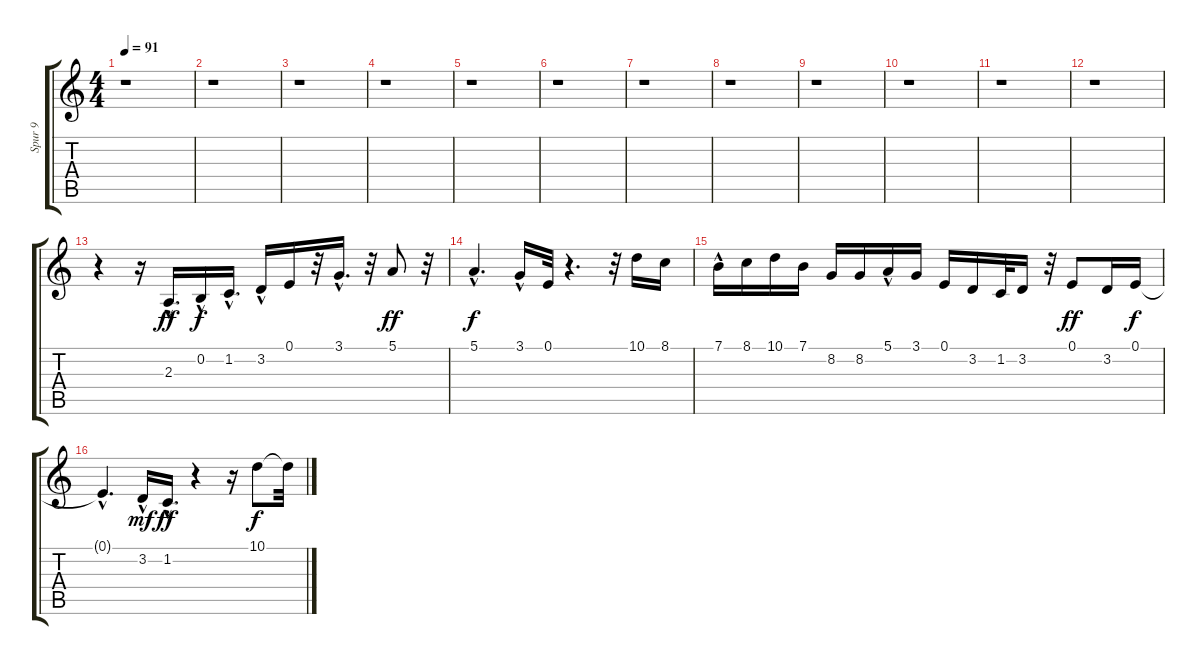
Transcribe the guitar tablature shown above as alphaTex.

\track ("Spur 9" "Spur 9") {instrument altosax}
\staff {score tabs}
\tuning (E4 B3 G3 D3 A2 E2) {hide}
\ts (4 4)
\tempo 91
\clef g2
\ks c
r.1{dy ff} |
r.1 |
r.1 |
r.1 |
r.1 |
r.1 |
r.1 |
r.1 |
r.1 |
r.1 |
r.1 |
r.1 |
r.4 r.16 2.3{hac}.16{d} 0.2{hac}.16{dy f} 1.2{hac}.16{d} 3.2{hac}.16 0.1.16 r.32 3.1{hac}.16{d} r.32 5.1.8{dy ff} r.32 |
5.1{hac}.4{d dy f} 3.1{hac}.16 0.1.32 r.4{d} r.32 10.1.16 8.1.16 |
7.1{hac}.16 8.1.16 10.1.16 7.1.16 8.2.16 8.2.16 5.1{hac}.16 3.1.16 0.1.16 3.2.16 1.2.32 3.2.16 r.32 0.1.8{dy ff} 3.2.16 0.1.16{dy f} |
0.1{hac t}.4{d} 3.2{hac}.16{dy mf} 1.2{hac}.16{d dy ff} r.4 r.16 10.1.8{dy f} 10.1{t}.32
